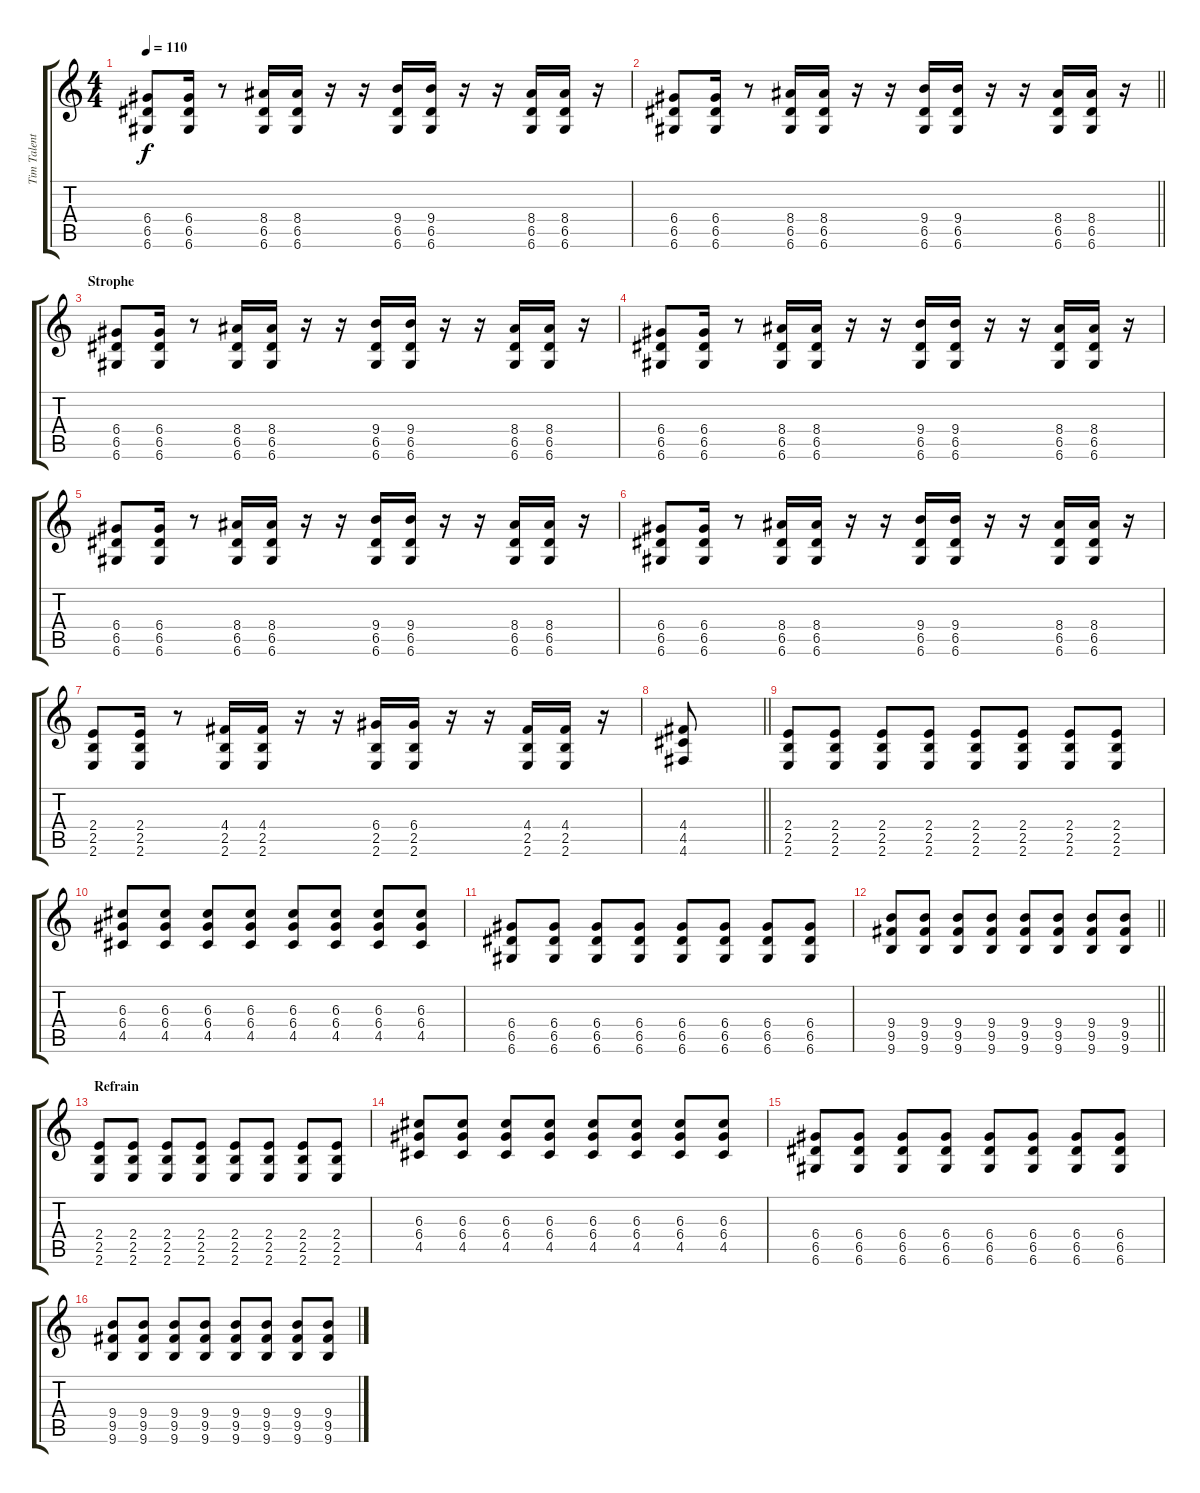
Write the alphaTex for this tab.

\track ("Tim Talent" "Tim Talent") {instrument distortionguitar}
\staff {score tabs}
\tuning (E4 B3 G3 D3 A2 D2) {hide}
\ts (4 4)
\tempo 110
\clef g2
\ks c
(6.4 6.5 6.6).8{dy f} (6.4 6.5 6.6).16 r.8 (8.4 6.5 6.6).16 (8.4 6.5 6.6).16 r.16 r.16 (9.4 6.5 6.6).16 (9.4 6.5 6.6).16 r.16 r.16 (8.4 6.5 6.6).16 (8.4 6.5 6.6).16 r.16 |
\barLineRight lightlight
(6.4 6.5 6.6).8 (6.4 6.5 6.6).16 r.8 (8.4 6.5 6.6).16 (8.4 6.5 6.6).16 r.16 r.16 (9.4 6.5 6.6).16 (9.4 6.5 6.6).16 r.16 r.16 (8.4 6.5 6.6).16 (8.4 6.5 6.6).16 r.16 |
\section ("" "Strophe")
(6.4 6.5 6.6).8 (6.4 6.5 6.6).16 r.8 (8.4 6.5 6.6).16 (8.4 6.5 6.6).16 r.16 r.16 (9.4 6.5 6.6).16 (9.4 6.5 6.6).16 r.16 r.16 (8.4 6.5 6.6).16 (8.4 6.5 6.6).16 r.16 |
(6.4 6.5 6.6).8 (6.4 6.5 6.6).16 r.8 (8.4 6.5 6.6).16 (8.4 6.5 6.6).16 r.16 r.16 (9.4 6.5 6.6).16 (9.4 6.5 6.6).16 r.16 r.16 (8.4 6.5 6.6).16 (8.4 6.5 6.6).16 r.16 |
(6.4 6.5 6.6).8 (6.4 6.5 6.6).16 r.8 (8.4 6.5 6.6).16 (8.4 6.5 6.6).16 r.16 r.16 (9.4 6.5 6.6).16 (9.4 6.5 6.6).16 r.16 r.16 (8.4 6.5 6.6).16 (8.4 6.5 6.6).16 r.16 |
(6.4 6.5 6.6).8 (6.4 6.5 6.6).16 r.8 (8.4 6.5 6.6).16 (8.4 6.5 6.6).16 r.16 r.16 (9.4 6.5 6.6).16 (9.4 6.5 6.6).16 r.16 r.16 (8.4 6.5 6.6).16 (8.4 6.5 6.6).16 r.16 |
(2.4 2.5 2.6).8 (2.4 2.5 2.6).16 r.8 (4.4 2.5 2.6).16 (4.4 2.5 2.6).16 r.16 r.16 (6.4 2.5 2.6).16 (6.4 2.5 2.6).16 r.16 r.16 (4.4 2.5 2.6).16 (4.4 2.5 2.6).16 r.16 |
\barLineRight lightlight
(4.4 4.5 4.6).8 |
(2.4 2.5 2.6).8 (2.4 2.5 2.6).8 (2.4 2.5 2.6).8 (2.4 2.5 2.6).8 (2.4 2.5 2.6).8 (2.4 2.5 2.6).8 (2.4 2.5 2.6).8 (2.4 2.5 2.6).8 |
(6.3 6.4 4.5).8 (6.3 6.4 4.5).8 (6.3 6.4 4.5).8 (6.3 6.4 4.5).8 (6.3 6.4 4.5).8 (6.3 6.4 4.5).8 (6.3 6.4 4.5).8 (6.3 6.4 4.5).8 |
(6.4 6.5 6.6).8 (6.4 6.5 6.6).8 (6.4 6.5 6.6).8 (6.4 6.5 6.6).8 (6.4 6.5 6.6).8 (6.4 6.5 6.6).8 (6.4 6.5 6.6).8 (6.4 6.5 6.6).8 |
\barLineRight lightlight
(9.4 9.5 9.6).8 (9.4 9.5 9.6).8 (9.4 9.5 9.6).8 (9.4 9.5 9.6).8 (9.4 9.5 9.6).8 (9.4 9.5 9.6).8 (9.4 9.5 9.6).8 (9.4 9.5 9.6).8 |
\section ("" "Refrain")
(2.4 2.5 2.6).8 (2.4 2.5 2.6).8 (2.4 2.5 2.6).8 (2.4 2.5 2.6).8 (2.4 2.5 2.6).8 (2.4 2.5 2.6).8 (2.4 2.5 2.6).8 (2.4 2.5 2.6).8 |
(6.3 6.4 4.5).8 (6.3 6.4 4.5).8 (6.3 6.4 4.5).8 (6.3 6.4 4.5).8 (6.3 6.4 4.5).8 (6.3 6.4 4.5).8 (6.3 6.4 4.5).8 (6.3 6.4 4.5).8 |
(6.4 6.5 6.6).8 (6.4 6.5 6.6).8 (6.4 6.5 6.6).8 (6.4 6.5 6.6).8 (6.4 6.5 6.6).8 (6.4 6.5 6.6).8 (6.4 6.5 6.6).8 (6.4 6.5 6.6).8 |
(9.4 9.5 9.6).8 (9.4 9.5 9.6).8 (9.4 9.5 9.6).8 (9.4 9.5 9.6).8 (9.4 9.5 9.6).8 (9.4 9.5 9.6).8 (9.4 9.5 9.6).8 (9.4 9.5 9.6).8
